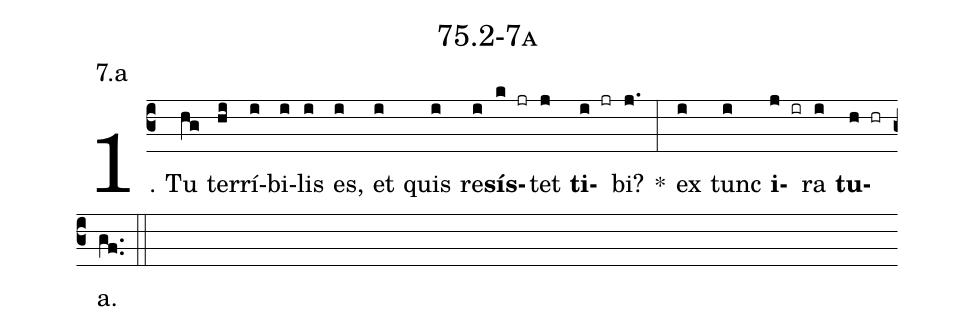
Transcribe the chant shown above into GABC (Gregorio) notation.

name: 75.2-7a;
annotation: 7.a;
%%
(c3)1. Tu(hg) ter(hi)rí(i)bi(i)lis(i) es,(i) et(i) quis(i) re(i)<b>sís</b>(k jr)tet(j) <b>ti</b>(i jr)bi?(j.) *(:) ex(i) tunc(i) <b>i</b>(j ir)ra(i) <b>tu</b>(h hr)a.(gf..) (::)


%E(i) u(i) o(j) u(i) a(h) e.(gf..) (::)
